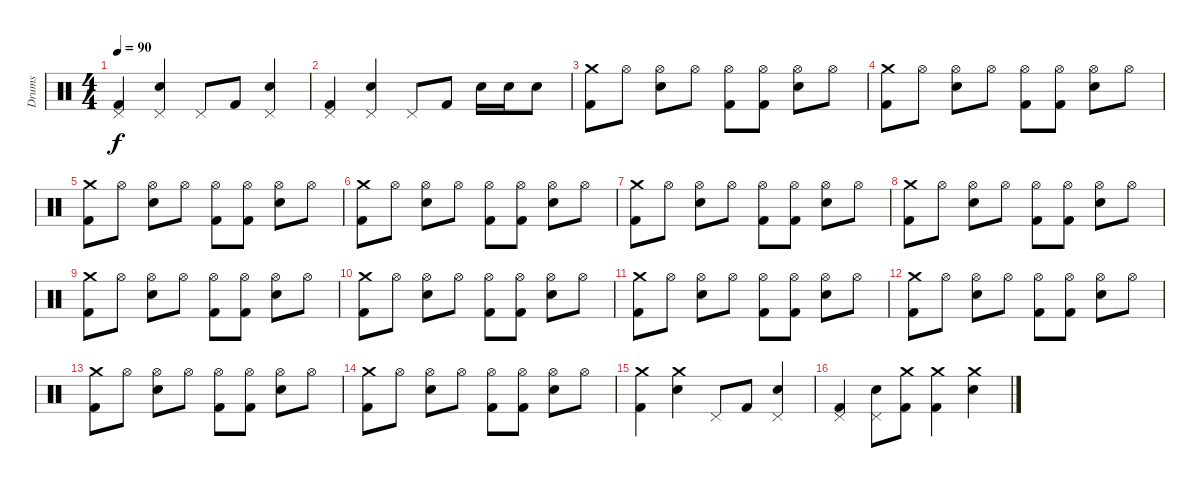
\track ("Drums" "Drums") {instrument percussion}
\staff {score}
\articulation defaults
\ts (4 4)
\tempo 90
\clef neutral
\ks c
("Pedal Hi-Hat (hit)" "Kick (hit) 2").4{dy f} ("Pedal Hi-Hat (hit)" "Electric Snare (hit)").4 "Pedal Hi-Hat (hit)".8 "Kick (hit) 2".8 ("Pedal Hi-Hat (hit)" "Electric Snare (hit)").4 |
("Pedal Hi-Hat (hit)" "Kick (hit) 2").4 ("Pedal Hi-Hat (hit)" "Electric Snare (hit)").4 "Pedal Hi-Hat (hit)".8 "Kick (hit) 2".8 "Electric Snare (hit)".16 "Electric Snare (hit)".16 "Electric Snare (hit)".8 |
("Crash medium (hit)" "Kick (hit) 2").8 "Hi-Hat (open)".8 ("Hi-Hat (open)" "Electric Snare (hit)").8 "Hi-Hat (open)".8 ("Hi-Hat (open)" "Kick (hit) 2").8 ("Hi-Hat (open)" "Kick (hit) 2").8 ("Hi-Hat (open)" "Electric Snare (hit)").8 "Hi-Hat (open)".8 |
("Crash medium (hit)" "Kick (hit) 2").8 "Hi-Hat (open)".8 ("Hi-Hat (open)" "Electric Snare (hit)").8 "Hi-Hat (open)".8 ("Hi-Hat (open)" "Kick (hit) 2").8 ("Hi-Hat (open)" "Kick (hit) 2").8 ("Hi-Hat (open)" "Electric Snare (hit)").8 "Hi-Hat (open)".8 |
("Crash medium (hit)" "Kick (hit) 2").8 "Hi-Hat (open)".8 ("Hi-Hat (open)" "Electric Snare (hit)").8 "Hi-Hat (open)".8 ("Hi-Hat (open)" "Kick (hit) 2").8 ("Hi-Hat (open)" "Kick (hit) 2").8 ("Hi-Hat (open)" "Electric Snare (hit)").8 "Hi-Hat (open)".8 |
("Crash medium (hit)" "Kick (hit) 2").8 "Hi-Hat (open)".8 ("Hi-Hat (open)" "Electric Snare (hit)").8 "Hi-Hat (open)".8 ("Hi-Hat (open)" "Kick (hit) 2").8 ("Hi-Hat (open)" "Kick (hit) 2").8 ("Hi-Hat (open)" "Electric Snare (hit)").8 "Hi-Hat (open)".8 |
("Crash medium (hit)" "Kick (hit) 2").8 "Hi-Hat (open)".8 ("Hi-Hat (open)" "Electric Snare (hit)").8 "Hi-Hat (open)".8 ("Hi-Hat (open)" "Kick (hit) 2").8 ("Hi-Hat (open)" "Kick (hit) 2").8 ("Hi-Hat (open)" "Electric Snare (hit)").8 "Hi-Hat (open)".8 |
("Crash medium (hit)" "Kick (hit) 2").8 "Hi-Hat (open)".8 ("Hi-Hat (open)" "Electric Snare (hit)").8 "Hi-Hat (open)".8 ("Hi-Hat (open)" "Kick (hit) 2").8 ("Hi-Hat (open)" "Kick (hit) 2").8 ("Hi-Hat (open)" "Electric Snare (hit)").8 "Hi-Hat (open)".8 |
("Crash medium (hit)" "Kick (hit) 2").8 "Hi-Hat (open)".8 ("Hi-Hat (open)" "Electric Snare (hit)").8 "Hi-Hat (open)".8 ("Hi-Hat (open)" "Kick (hit) 2").8 ("Hi-Hat (open)" "Kick (hit) 2").8 ("Hi-Hat (open)" "Electric Snare (hit)").8 "Hi-Hat (open)".8 |
("Crash medium (hit)" "Kick (hit) 2").8 "Hi-Hat (open)".8 ("Hi-Hat (open)" "Electric Snare (hit)").8 "Hi-Hat (open)".8 ("Hi-Hat (open)" "Kick (hit) 2").8 ("Hi-Hat (open)" "Kick (hit) 2").8 ("Hi-Hat (open)" "Electric Snare (hit)").8 "Hi-Hat (open)".8 |
("Crash medium (hit)" "Kick (hit) 2").8 "Hi-Hat (open)".8 ("Hi-Hat (open)" "Electric Snare (hit)").8 "Hi-Hat (open)".8 ("Hi-Hat (open)" "Kick (hit) 2").8 ("Hi-Hat (open)" "Kick (hit) 2").8 ("Hi-Hat (open)" "Electric Snare (hit)").8 "Hi-Hat (open)".8 |
("Crash medium (hit)" "Kick (hit) 2").8 "Hi-Hat (open)".8 ("Hi-Hat (open)" "Electric Snare (hit)").8 "Hi-Hat (open)".8 ("Hi-Hat (open)" "Kick (hit) 2").8 ("Hi-Hat (open)" "Kick (hit) 2").8 ("Hi-Hat (open)" "Electric Snare (hit)").8 "Hi-Hat (open)".8 |
("Crash medium (hit)" "Kick (hit) 2").8 "Hi-Hat (open)".8 ("Hi-Hat (open)" "Electric Snare (hit)").8 "Hi-Hat (open)".8 ("Hi-Hat (open)" "Kick (hit) 2").8 ("Hi-Hat (open)" "Kick (hit) 2").8 ("Hi-Hat (open)" "Electric Snare (hit)").8 "Hi-Hat (open)".8 |
("Crash medium (hit)" "Kick (hit) 2").8 "Hi-Hat (open)".8 ("Hi-Hat (open)" "Electric Snare (hit)").8 "Hi-Hat (open)".8 ("Hi-Hat (open)" "Kick (hit) 2").8 ("Hi-Hat (open)" "Kick (hit) 2").8 ("Hi-Hat (open)" "Electric Snare (hit)").8 "Hi-Hat (open)".8 |
("Crash medium (hit)" "Kick (hit) 2").4 ("Crash medium (hit)" "Electric Snare (hit)").4 "Pedal Hi-Hat (hit)".8 "Kick (hit) 2".8 ("Pedal Hi-Hat (hit)" "Electric Snare (hit)").4 |
("Pedal Hi-Hat (hit)" "Kick (hit) 2").4 ("Pedal Hi-Hat (hit)" "Electric Snare (hit)").8 ("Crash medium (hit)" "Kick (hit) 2").8 ("Crash medium (hit)" "Kick (hit) 2").4 ("Crash medium (hit)" "Electric Snare (hit)").4
